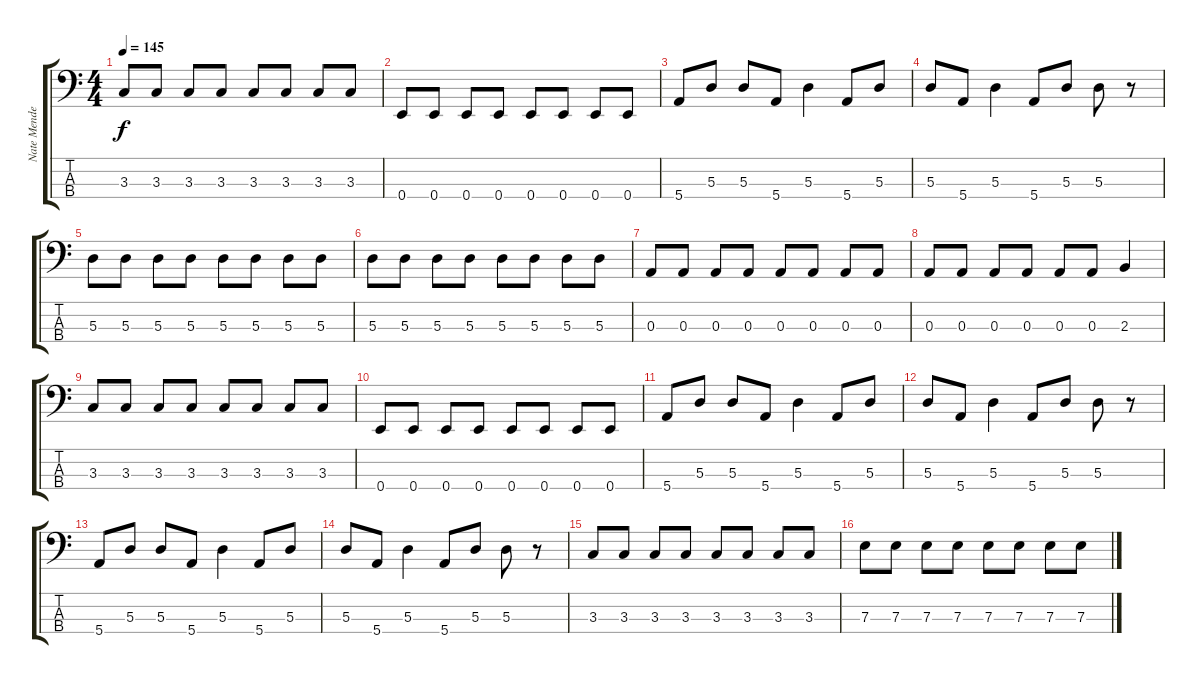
\track ("Nate Mendel" "Nate Mende") {instrument electricbassfinger}
\staff {score tabs}
\tuning (G2 D2 A1 E1) {hide}
\ts (4 4)
\tempo 145
\clef f4
\ks c
3.3.8{dy f} 3.3.8 3.3.8 3.3.8 3.3.8 3.3.8 3.3.8 3.3.8 |
0.4.8 0.4.8 0.4.8 0.4.8 0.4.8 0.4.8 0.4.8 0.4.8 |
5.4.8 5.3.8 5.3.8 5.4.8 5.3.4 5.4.8 5.3.8 |
5.3.8 5.4.8 5.3.4 5.4.8 5.3.8 5.3.8 r.8 |
5.3.8 5.3.8 5.3.8 5.3.8 5.3.8 5.3.8 5.3.8 5.3.8 |
5.3.8 5.3.8 5.3.8 5.3.8 5.3.8 5.3.8 5.3.8 5.3.8 |
0.3.8 0.3.8 0.3.8 0.3.8 0.3.8 0.3.8 0.3.8 0.3.8 |
0.3.8 0.3.8 0.3.8 0.3.8 0.3.8 0.3.8 2.3.4 |
3.3.8 3.3.8 3.3.8 3.3.8 3.3.8 3.3.8 3.3.8 3.3.8 |
0.4.8 0.4.8 0.4.8 0.4.8 0.4.8 0.4.8 0.4.8 0.4.8 |
5.4.8 5.3.8 5.3.8 5.4.8 5.3.4 5.4.8 5.3.8 |
5.3.8 5.4.8 5.3.4 5.4.8 5.3.8 5.3.8 r.8 |
5.4.8 5.3.8 5.3.8 5.4.8 5.3.4 5.4.8 5.3.8 |
5.3.8 5.4.8 5.3.4 5.4.8 5.3.8 5.3.8 r.8 |
3.3.8 3.3.8 3.3.8 3.3.8 3.3.8 3.3.8 3.3.8 3.3.8 |
7.3.8 7.3.8 7.3.8 7.3.8 7.3.8 7.3.8 7.3.8 7.3.8
